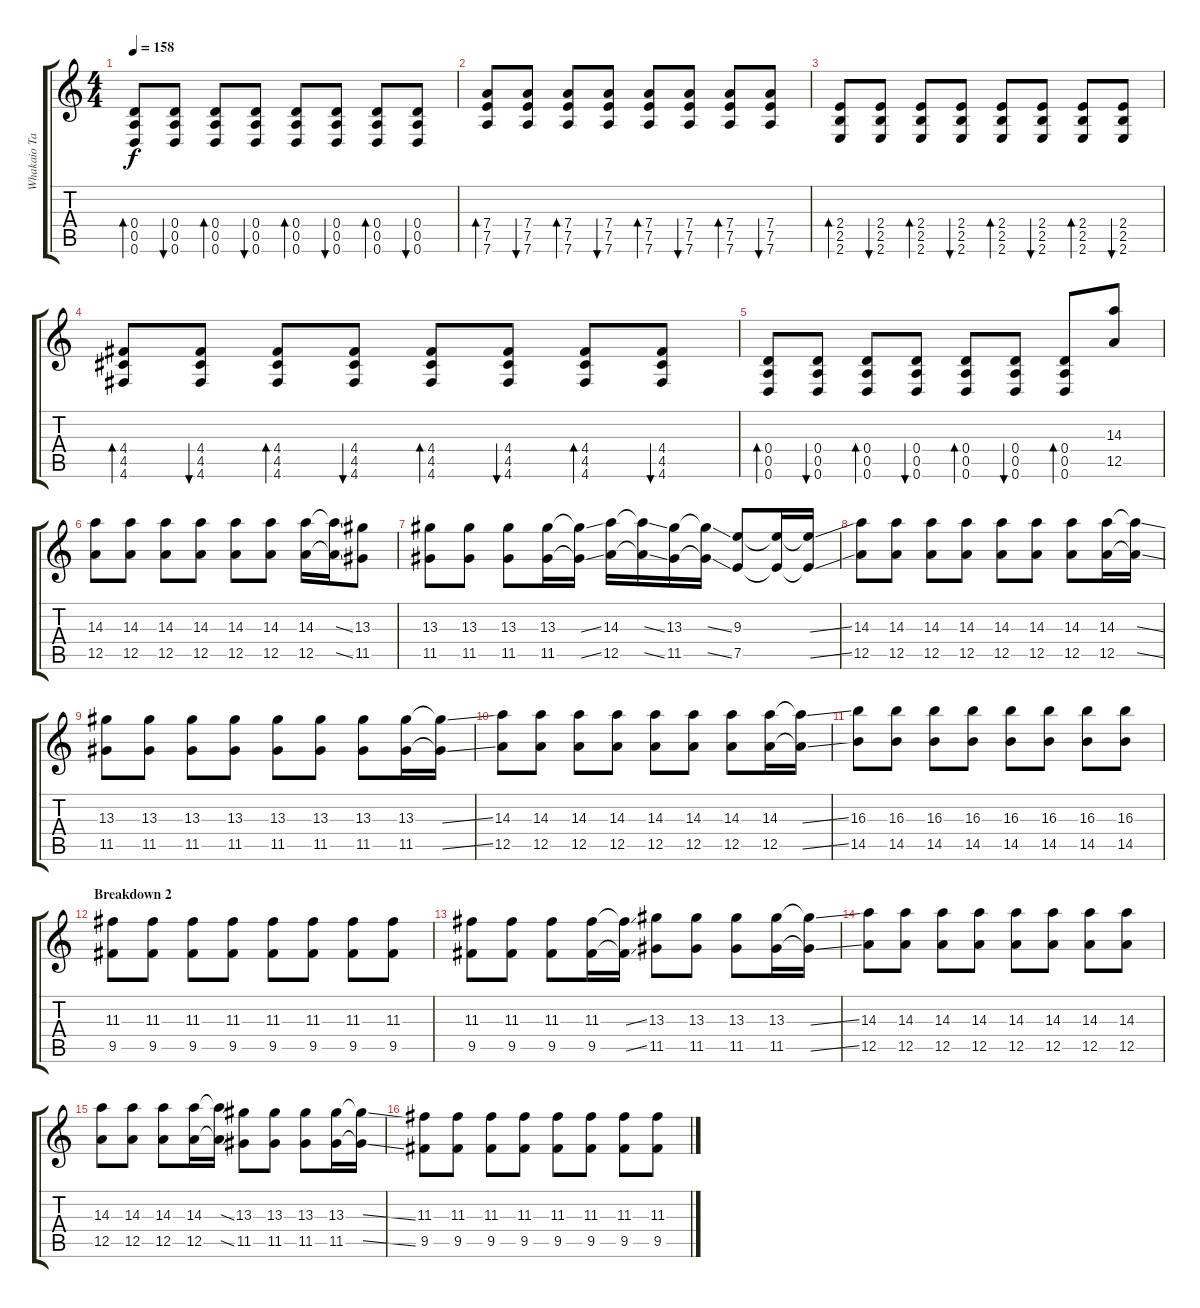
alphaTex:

\track ("Whakaio Taahi" "Whakaio Ta") {instrument distortionguitar}
\staff {score tabs}
\tuning (E4 B3 G3 D3 A2 D2) {hide}
\ts (4 4)
\tempo 158
\clef g2
\ks c
(0.4 0.5 0.6).8{bd 120 dy f} (0.4 0.5 0.6).8{bu 120} (0.4 0.5 0.6).8{bd 120} (0.4 0.5 0.6).8{bu 120} (0.4 0.5 0.6).8{bd 120} (0.4 0.5 0.6).8{bu 120} (0.4 0.5 0.6).8{bd 120} (0.4 0.5 0.6).8{bu 120} |
(7.4 7.5 7.6).8{bd 120} (7.4 7.5 7.6).8{bu 120} (7.4 7.5 7.6).8{bd 120} (7.4 7.5 7.6).8{bu 120} (7.4 7.5 7.6).8{bd 120} (7.4 7.5 7.6).8{bu 120} (7.4 7.5 7.6).8{bd 120} (7.4 7.5 7.6).8{bu 120} |
(2.4 2.5 2.6).8{bd 120} (2.4 2.5 2.6).8{bu 120} (2.4 2.5 2.6).8{bd 120} (2.4 2.5 2.6).8{bu 120} (2.4 2.5 2.6).8{bd 120} (2.4 2.5 2.6).8{bu 120} (2.4 2.5 2.6).8{bd 120} (2.4 2.5 2.6).8{bu 120} |
(4.4 4.5 4.6).8{bd 120} (4.4 4.5 4.6).8{bu 120} (4.4 4.5 4.6).8{bd 120} (4.4 4.5 4.6).8{bu 120} (4.4 4.5 4.6).8{bd 120} (4.4 4.5 4.6).8{bu 120} (4.4 4.5 4.6).8{bd 120} (4.4 4.5 4.6).8{bu 120} |
(0.4 0.5 0.6).8{bd 120} (0.4 0.5 0.6).8{bu 120} (0.4 0.5 0.6).8{bd 120} (0.4 0.5 0.6).8{bu 120} (0.4 0.5 0.6).8{bd 120} (0.4 0.5 0.6).8{bu 120} (0.4 0.5 0.6).8{bd 120} (14.3 12.5).8 |
(14.3 12.5).8 (14.3 12.5).8 (14.3 12.5).8 (14.3 12.5).8 (14.3 12.5).8 (14.3 12.5).8 (14.3 12.5).16 (14.3{ss t} 12.5{ss t}).16 (13.3 11.5).8 |
(13.3 11.5).8 (13.3 11.5).8 (13.3 11.5).8 (13.3 11.5).16 (13.3{ss t} 11.5{ss t}).16 (14.3 12.5).16 (14.3{ss t} 12.5{ss t}).16 (13.3 11.5).16 (13.3{ss t} 11.5{ss t}).16 (9.3 7.5).8 (9.3{t} 7.5{t}).16 (9.3{ss t} 7.5{ss t}).16 |
(14.3 12.5).8 (14.3 12.5).8 (14.3 12.5).8 (14.3 12.5).8 (14.3 12.5).8 (14.3 12.5).8 (14.3 12.5).8 (14.3 12.5).16 (14.3{ss t} 12.5{ss t}).16 |
(13.3 11.5).8 (13.3 11.5).8 (13.3 11.5).8 (13.3 11.5).8 (13.3 11.5).8 (13.3 11.5).8 (13.3 11.5).8 (13.3 11.5).16 (13.3{ss t} 11.5{ss t}).16 |
(14.3 12.5).8 (14.3 12.5).8 (14.3 12.5).8 (14.3 12.5).8 (14.3 12.5).8 (14.3 12.5).8 (14.3 12.5).8 (14.3 12.5).16 (14.3{ss t} 12.5{ss t}).16 |
(16.3 14.5).8 (16.3 14.5).8 (16.3 14.5).8 (16.3 14.5).8 (16.3 14.5).8 (16.3 14.5).8 (16.3 14.5).8 (16.3 14.5).8 |
\section ("" "Breakdown 2")
(11.3 9.5).8 (11.3 9.5).8 (11.3 9.5).8 (11.3 9.5).8 (11.3 9.5).8 (11.3 9.5).8 (11.3 9.5).8 (11.3 9.5).8 |
(11.3 9.5).8 (11.3 9.5).8 (11.3 9.5).8 (11.3 9.5).16 (11.3{ss t} 9.5{ss t}).16 (13.3 11.5).8 (13.3 11.5).8 (13.3 11.5).8 (13.3 11.5).16 (13.3{ss t} 11.5{ss t}).16 |
(14.3 12.5).8 (14.3 12.5).8 (14.3 12.5).8 (14.3 12.5).8 (14.3 12.5).8 (14.3 12.5).8 (14.3 12.5).8 (14.3 12.5).8 |
(14.3 12.5).8 (14.3 12.5).8 (14.3 12.5).8 (14.3 12.5).16 (14.3{ss t} 12.5{ss t}).16 (13.3 11.5).8 (13.3 11.5).8 (13.3 11.5).8 (13.3 11.5).16 (13.3{ss t} 11.5{ss t}).16 |
(11.3 9.5).8 (11.3 9.5).8 (11.3 9.5).8 (11.3 9.5).8 (11.3 9.5).8 (11.3 9.5).8 (11.3 9.5).8 (11.3 9.5).8
